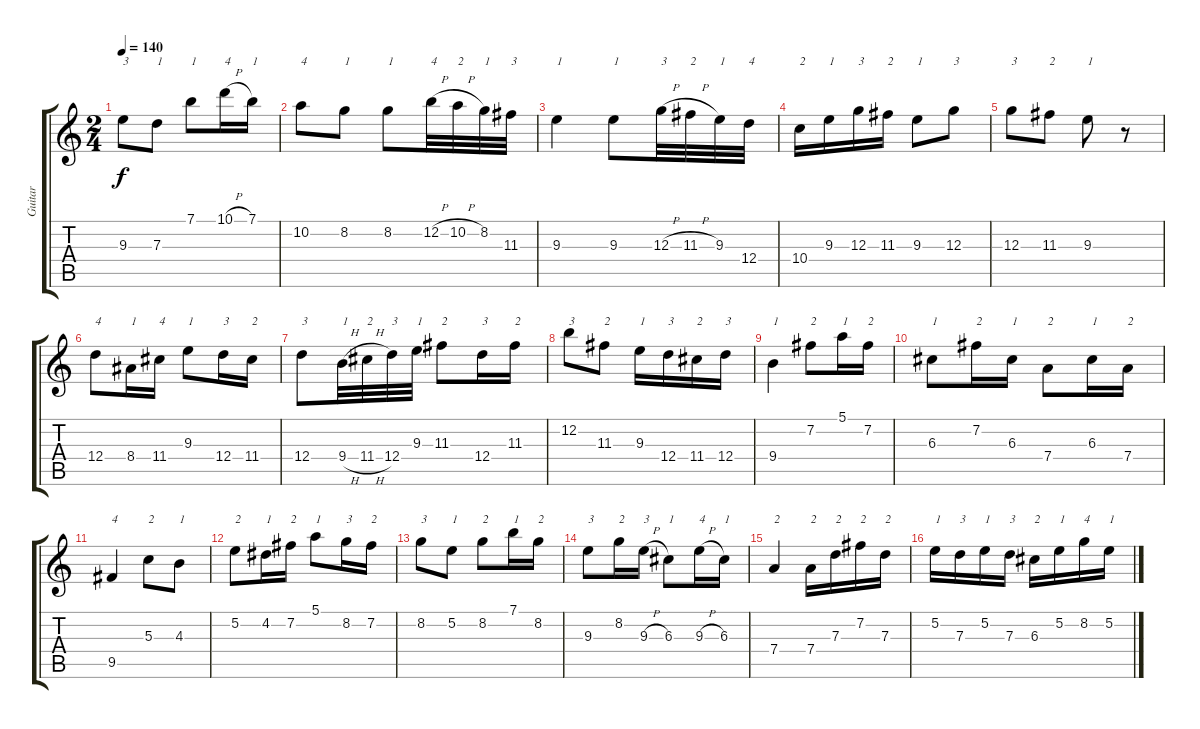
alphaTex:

\track ("Guitar" "Guitar") {instrument acousticguitarsteel}
\staff {score tabs}
\tuning (E4 B3 G3 D3 A2 E2) {hide}
\ts (2 4)
\tempo 140
\clef g2
\ks c
9.3.8{txt "3" dy f} 7.3.8{txt "1"} 7.1.8{txt "1"} 10.1{h}.16{txt "4"} 7.1.16{txt "1"} |
10.2.8{txt "4"} 8.2.8{txt "1"} 8.2.8{txt "1"} 12.2{h}.32{txt "4"} 10.2{h}.32{txt "2"} 8.2.32{txt "1"} 11.3.32{txt "3"} |
9.3.4{txt "1"} 9.3.8{txt "1"} 12.3{h}.32{txt "3"} 11.3{h}.32{txt "2"} 9.3.32{txt "1"} 12.4.32{txt "4"} |
10.4.16{txt "2"} 9.3.16{txt "1"} 12.3.16{txt "3"} 11.3.16{txt "2"} 9.3.8{txt "1"} 12.3.8{txt "3"} |
12.3.8{txt "3"} 11.3.8{txt "2"} 9.3.8{txt "1"} r.8 |
12.4.8{txt "4"} 8.4.16{txt "1"} 11.4.16{txt "4"} 9.3.8{txt "1"} 12.4.16{txt "3"} 11.4.16{txt "2"} |
12.4.8{txt "3"} 9.4{h}.32{txt "1"} 11.4{h}.32{txt "2"} 12.4.32{txt "3"} 9.3.32{txt "1"} 11.3.8{txt "2"} 12.4.16{txt "3"} 11.3.16{txt "2"} |
12.2.8{txt "3"} 11.3.8{txt "2"} 9.3.16{txt "1"} 12.4.16{txt "3"} 11.4.16{txt "2"} 12.4.16{txt "3"} |
9.4.4{txt "1"} 7.2.8{txt "2"} 5.1.16{txt "1"} 7.2.16{txt "2"} |
6.3.8{txt "1"} 7.2.16{txt "2"} 6.3.16{txt "1"} 7.4.8{txt "2"} 6.3.16{txt "1"} 7.4.16{txt "2"} |
9.5.4{txt "4"} 5.3.8{txt "2"} 4.3.8{txt "1"} |
5.2.8{txt "2"} 4.2.16{txt "1"} 7.2.16{txt "2"} 5.1.8{txt "1"} 8.2.16{txt "3"} 7.2.16{txt "2"} |
8.2.8{txt "3"} 5.2.8{txt "1"} 8.2.8{txt "2"} 7.1.16{txt "1"} 8.2.16{txt "2"} |
9.3.8{txt "3"} 8.2.16{txt "2"} 9.3{h}.16{txt "3"} 6.3.8{txt "1"} 9.3{h}.16{txt "4"} 6.3.16{txt "1"} |
7.4.4{txt "2"} 7.4.16{txt "2"} 7.3.16{txt "2"} 7.2.16{txt "2"} 7.3.16{txt "2"} |
5.2.16{txt "1"} 7.3.16{txt "3"} 5.2.16{txt "1"} 7.3.16{txt "3"} 6.3.16{txt "2"} 5.2.16{txt "1"} 8.2.16{txt "4"} 5.2.16{txt "1"}
